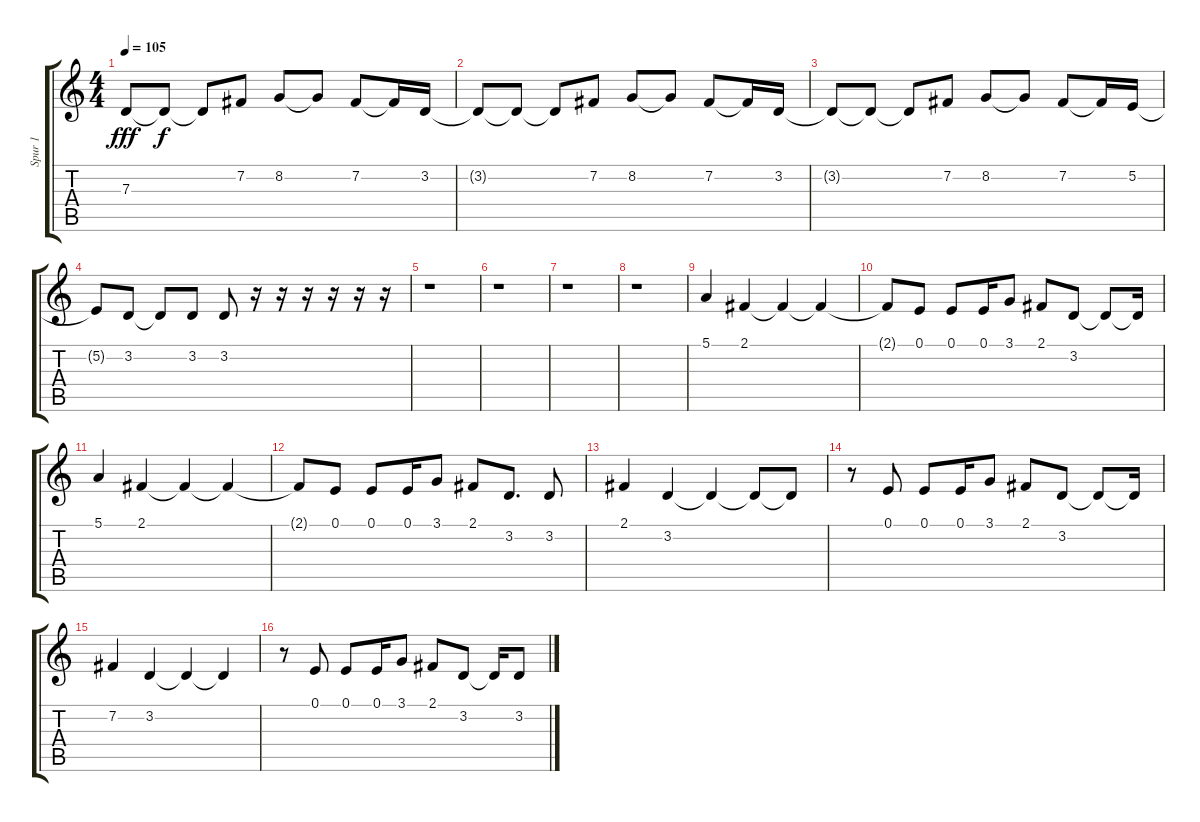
\track ("Spur 1" "Spur 1") {instrument clarinet}
\staff {score tabs}
\tuning (E4 B3 G3 D3 A2 E2) {hide}
\ts (4 4)
\tempo 105
\clef g2
\ks c
7.3.8{dy fff} 7.3{t}.8{dy f} 7.3{t}.8 7.2.8 8.2.8 8.2{t}.8 7.2.8 7.2{t}.16 3.2.16 |
3.2{t}.8 3.2{t}.8 3.2{t}.8 7.2.8 8.2.8 8.2{t}.8 7.2.8 7.2{t}.16 3.2.16 |
3.2{t}.8 3.2{t}.8 3.2{t}.8 7.2.8 8.2.8 8.2{t}.8 7.2.8 7.2{t}.16 5.2.16 |
5.2{t}.8 3.2.8 3.2{t}.8 3.2.8 3.2.8 r.16 r.16 r.16 r.16 r.16 r.16 |
r.1 |
r.1 |
r.1 |
r.1 |
5.1.4 2.1.4 2.1{t}.4 2.1{t}.4 |
2.1{t}.8 0.1.8 0.1.8 0.1.16 3.1.8 2.1.8 3.2.8 3.2{t}.8 3.2{t}.16 |
5.1.4 2.1.4 2.1{t}.4 2.1{t}.4 |
2.1{t}.8 0.1.8 0.1.8 0.1.16 3.1.8 2.1.8 3.2.8{d} 3.2.8 |
2.1.4 3.2.4 3.2{t}.4 3.2{t}.8 3.2{t}.8 |
r.8 0.1.8 0.1.8 0.1.16 3.1.8 2.1.8 3.2.8 3.2{t}.8 3.2{t}.16 |
7.2.4 3.2.4 3.2{t}.4 3.2{t}.4 |
r.8 0.1.8 0.1.8 0.1.16 3.1.8 2.1.8 3.2.8 3.2{t}.16 3.2.8
